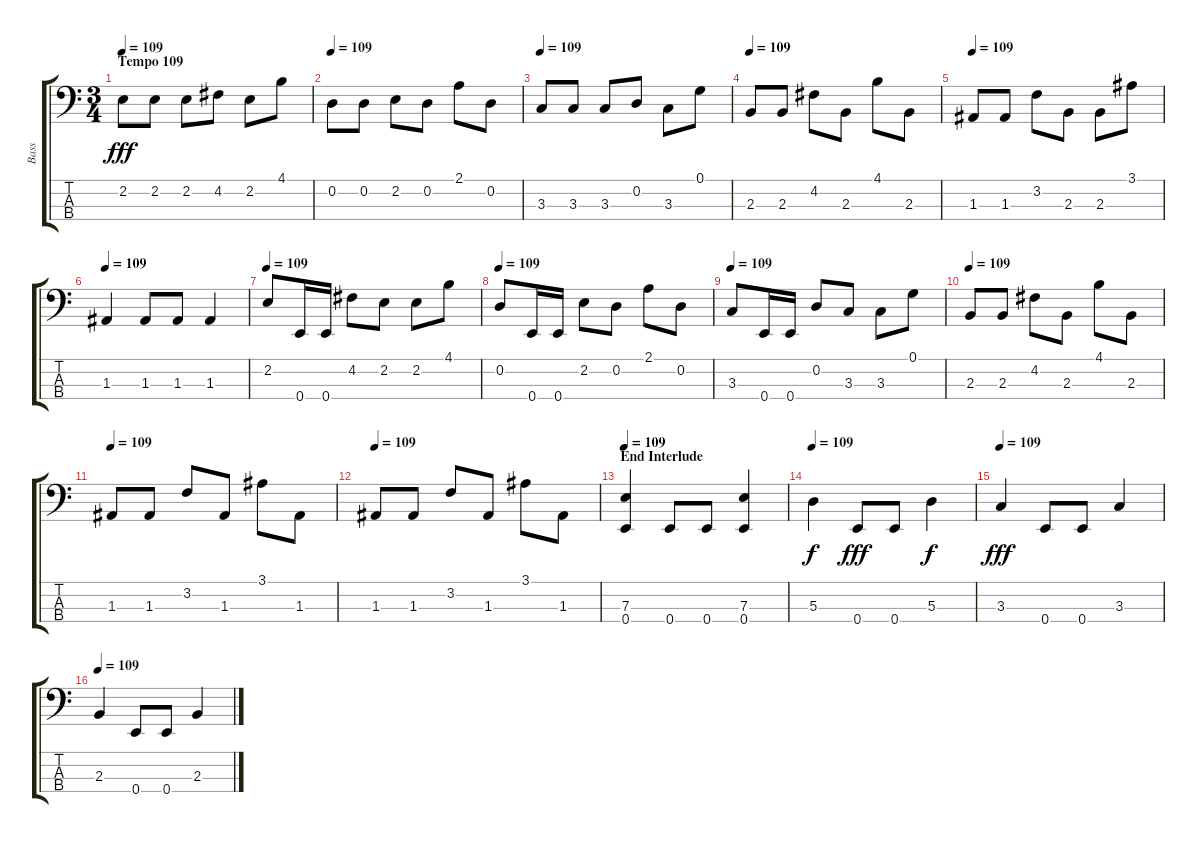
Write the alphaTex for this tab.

\track ("Bass" "Bass") {instrument electricbasspick}
\staff {score tabs}
\tuning (G2 D2 A1 E1) {hide}
\ts (3 4)
\section ("" "Tempo 109")
\tempo 109
\clef f4
\ks c
2.2.8{dy fff} 2.2.8 2.2.8 4.2.8 2.2.8 4.1.8 |
\tempo 109
0.2.8 0.2.8 2.2.8 0.2.8 2.1.8 0.2.8 |
\tempo 109
3.3.8 3.3.8 3.3.8 0.2.8 3.3.8 0.1.8 |
\tempo 109
2.3.8 2.3.8 4.2.8 2.3.8 4.1.8 2.3.8 |
\tempo 109
1.3.8 1.3.8 3.2.8 2.3.8 2.3.8 3.1.8 |
\tempo 109
1.3.4 1.3.8 1.3.8 1.3.4 |
\tempo 109
2.2.8 0.4.16 0.4.16 4.2.8 2.2.8 2.2.8 4.1.8 |
\tempo 109
0.2.8 0.4.16 0.4.16 2.2.8 0.2.8 2.1.8 0.2.8 |
\tempo 109
3.3.8 0.4.16 0.4.16 0.2.8 3.3.8 3.3.8 0.1.8 |
\tempo 109
2.3.8 2.3.8 4.2.8 2.3.8 4.1.8 2.3.8 |
\tempo 109
1.3.8 1.3.8 3.2.8 1.3.8 3.1.8 1.3.8 |
\tempo 109
1.3.8 1.3.8 3.2.8 1.3.8 3.1.8 1.3.8 |
\section ("" "End Interlude")
\tempo 109
(7.3 0.4).4 0.4.8 0.4.8 (7.3 0.4).4 |
\tempo 109
5.3.4{dy f} 0.4.8{dy fff} 0.4.8 5.3.4{dy f} |
\tempo 109
3.3.4{dy fff} 0.4.8 0.4.8 3.3.4 |
\tempo 109
2.3.4 0.4.8 0.4.8 2.3.4
